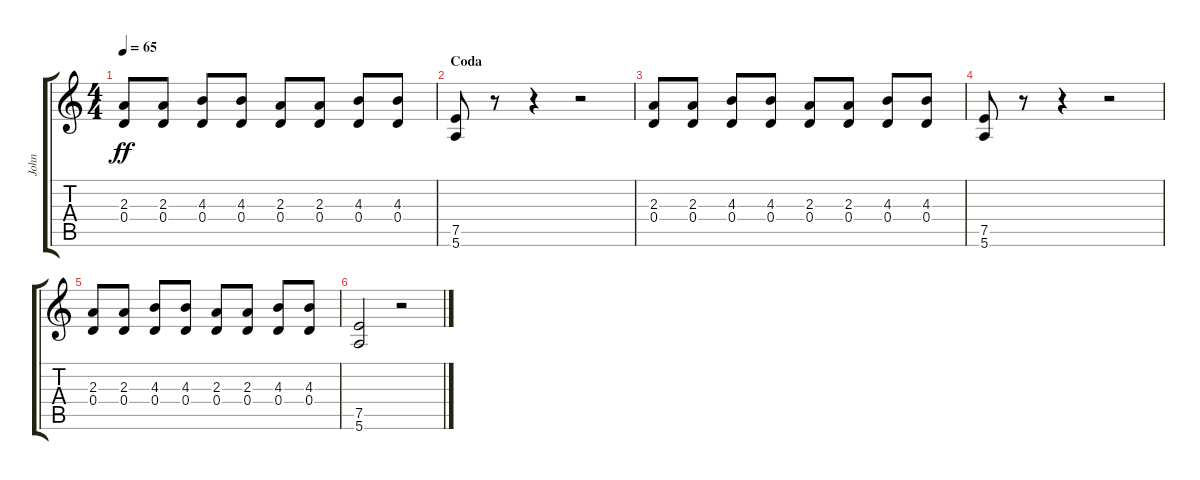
\track ("John" "John") {instrument electricguitarjazz}
\staff {score tabs}
\tuning (E4 B3 G3 D3 A2 E2) {hide}
\ts (4 4)
\tempo 65
\clef g2
\ks c
(2.3 0.4).8{dy ff} (2.3 0.4).8 (4.3 0.4).8 (4.3 0.4).8 (2.3 0.4).8 (2.3 0.4).8 (4.3 0.4).8 (4.3 0.4).8 |
\section ("" "Coda")
(7.5 5.6).8 r.8 r.4 r.2 |
(2.3 0.4).8 (2.3 0.4).8 (4.3 0.4).8 (4.3 0.4).8 (2.3 0.4).8 (2.3 0.4).8 (4.3 0.4).8 (4.3 0.4).8 |
(7.5 5.6).8 r.8 r.4 r.2 |
(2.3 0.4).8 (2.3 0.4).8 (4.3 0.4).8 (4.3 0.4).8 (2.3 0.4).8 (2.3 0.4).8 (4.3 0.4).8 (4.3 0.4).8 |
(7.5 5.6).2 r.2
